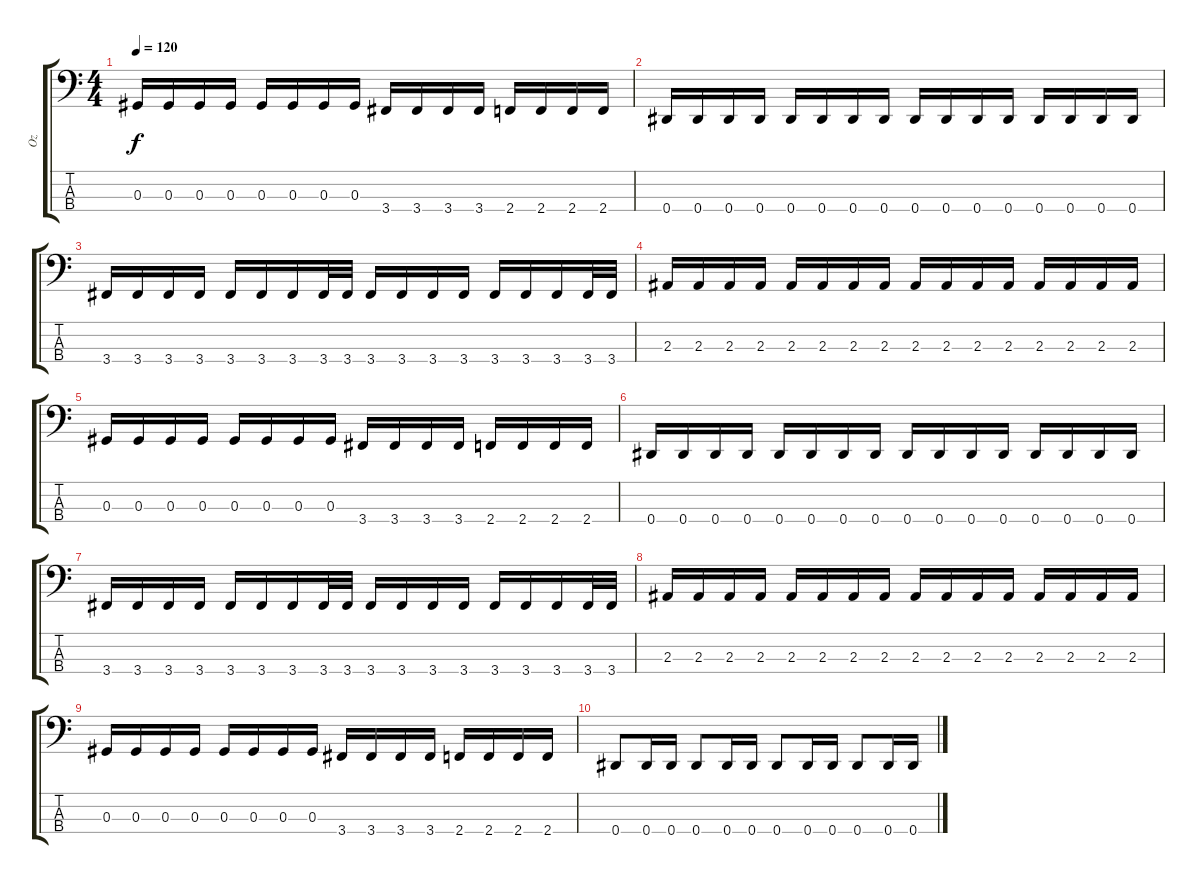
\track ("Oz" "Oz") {instrument electricbasspick}
\staff {score tabs}
\tuning (Gb2 Db2 Ab1 Eb1) {hide}
\ts (4 4)
\tempo 120
\clef f4
\ks c
0.3.16{dy f} 0.3.16 0.3.16 0.3.16 0.3.16 0.3.16 0.3.16 0.3.16 3.4.16 3.4.16 3.4.16 3.4.16 2.4.16 2.4.16 2.4.16 2.4.16 |
0.4.16 0.4.16 0.4.16 0.4.16 0.4.16 0.4.16 0.4.16 0.4.16 0.4.16 0.4.16 0.4.16 0.4.16 0.4.16 0.4.16 0.4.16 0.4.16 |
3.4.16 3.4.16 3.4.16 3.4.16 3.4.16 3.4.16 3.4.16 3.4.32 3.4.32 3.4.16 3.4.16 3.4.16 3.4.16 3.4.16 3.4.16 3.4.16 3.4.32 3.4.32 |
2.3.16 2.3.16 2.3.16 2.3.16 2.3.16 2.3.16 2.3.16 2.3.16 2.3.16 2.3.16 2.3.16 2.3.16 2.3.16 2.3.16 2.3.16 2.3.16 |
0.3.16 0.3.16 0.3.16 0.3.16 0.3.16 0.3.16 0.3.16 0.3.16 3.4.16 3.4.16 3.4.16 3.4.16 2.4.16 2.4.16 2.4.16 2.4.16 |
0.4.16 0.4.16 0.4.16 0.4.16 0.4.16 0.4.16 0.4.16 0.4.16 0.4.16 0.4.16 0.4.16 0.4.16 0.4.16 0.4.16 0.4.16 0.4.16 |
3.4.16 3.4.16 3.4.16 3.4.16 3.4.16 3.4.16 3.4.16 3.4.32 3.4.32 3.4.16 3.4.16 3.4.16 3.4.16 3.4.16 3.4.16 3.4.16 3.4.32 3.4.32 |
2.3.16 2.3.16 2.3.16 2.3.16 2.3.16 2.3.16 2.3.16 2.3.16 2.3.16 2.3.16 2.3.16 2.3.16 2.3.16 2.3.16 2.3.16 2.3.16 |
0.3.16 0.3.16 0.3.16 0.3.16 0.3.16 0.3.16 0.3.16 0.3.16 3.4.16 3.4.16 3.4.16 3.4.16 2.4.16 2.4.16 2.4.16 2.4.16 |
0.4.8 0.4.16 0.4.16 0.4.8 0.4.16 0.4.16 0.4.8 0.4.16 0.4.16 0.4.8 0.4.16 0.4.16
